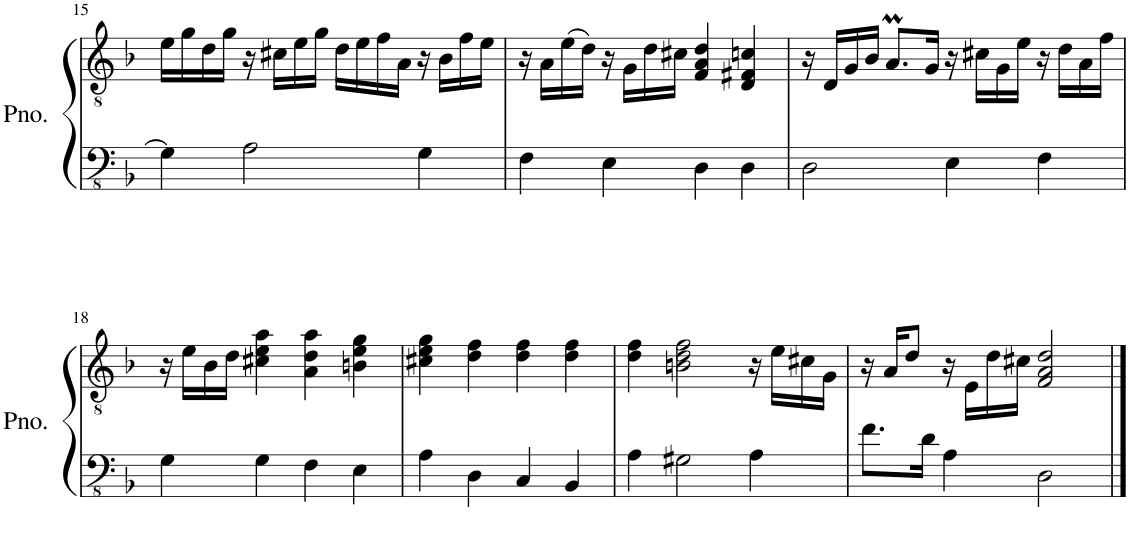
**kern	**kern
*part1	*part1
*staff2	*staff1
*I"Piano	*
*I'Pno.	*
!!LO:PB:g=z
*clefFv4	*clefGv2
*k[b-]	*k[b-]
*M4/4	*M4/4
=15	=15
4GG\]	16e\LL
.	16g\
.	16d\
.	16g\JJ
2AA\	16r
.	16c#X\LL
.	16e\
.	16g\JJ
.	16d\LL
.	16e\
.	16f\
.	16A\JJ
4GG\	16r
.	16B-\LL
.	16f\
.	16e\JJ
=16	=16
4FF\	16r
.	16A\LL
.	(16e\
.	16d\JJ)
4EE\	16r
.	16G\LL
.	16d\
.	16c#X\JJ
4DD\	4F/ 4A/ 4d/
4DD\	4D/ 4F#X/ 4cn/
=17	=17
2DD\	16r
.	16D/LL
.	16G/
.	16B-/JJ
.	8.Am/L
.	16G/Jk
4EE\	16r
.	16c#X\LL
.	16G\
.	16e\JJ
4FF\	16r
.	16d\LL
.	16A\
.	16f\JJ
!!LO:LB:g=z
=18	=18
4GG\	16r
.	16e\LL
.	16B-\
.	16d\JJ
4GG\	4c#X\ 4e\ 4a\
4FF\	4A\ 4d\ 4a\
4EE\	4Bn\ 4e\ 4g\
=19	=19
4AA\	4c#X\ 4e\ 4g\
4DD\	4d\ 4f\
4CC/	4d\ 4f\
4BBB-/	4d\ 4f\
=20	=20
4AA\	4d\ 4f\
2GG#X\	2Bn\ 2d\ 2f\
4AA\	16r
.	16e\LL
.	16c#X\
.	16G\JJ
=21	=21
8.F\L	16r
.	16A/KL
.	8d/J
16D\Jk	.
4AA\	16r
.	16E\LL
.	16d\
.	16c#X\JJ
2DD\	2F/ 2A/ 2d/
==	==
*-	*-
